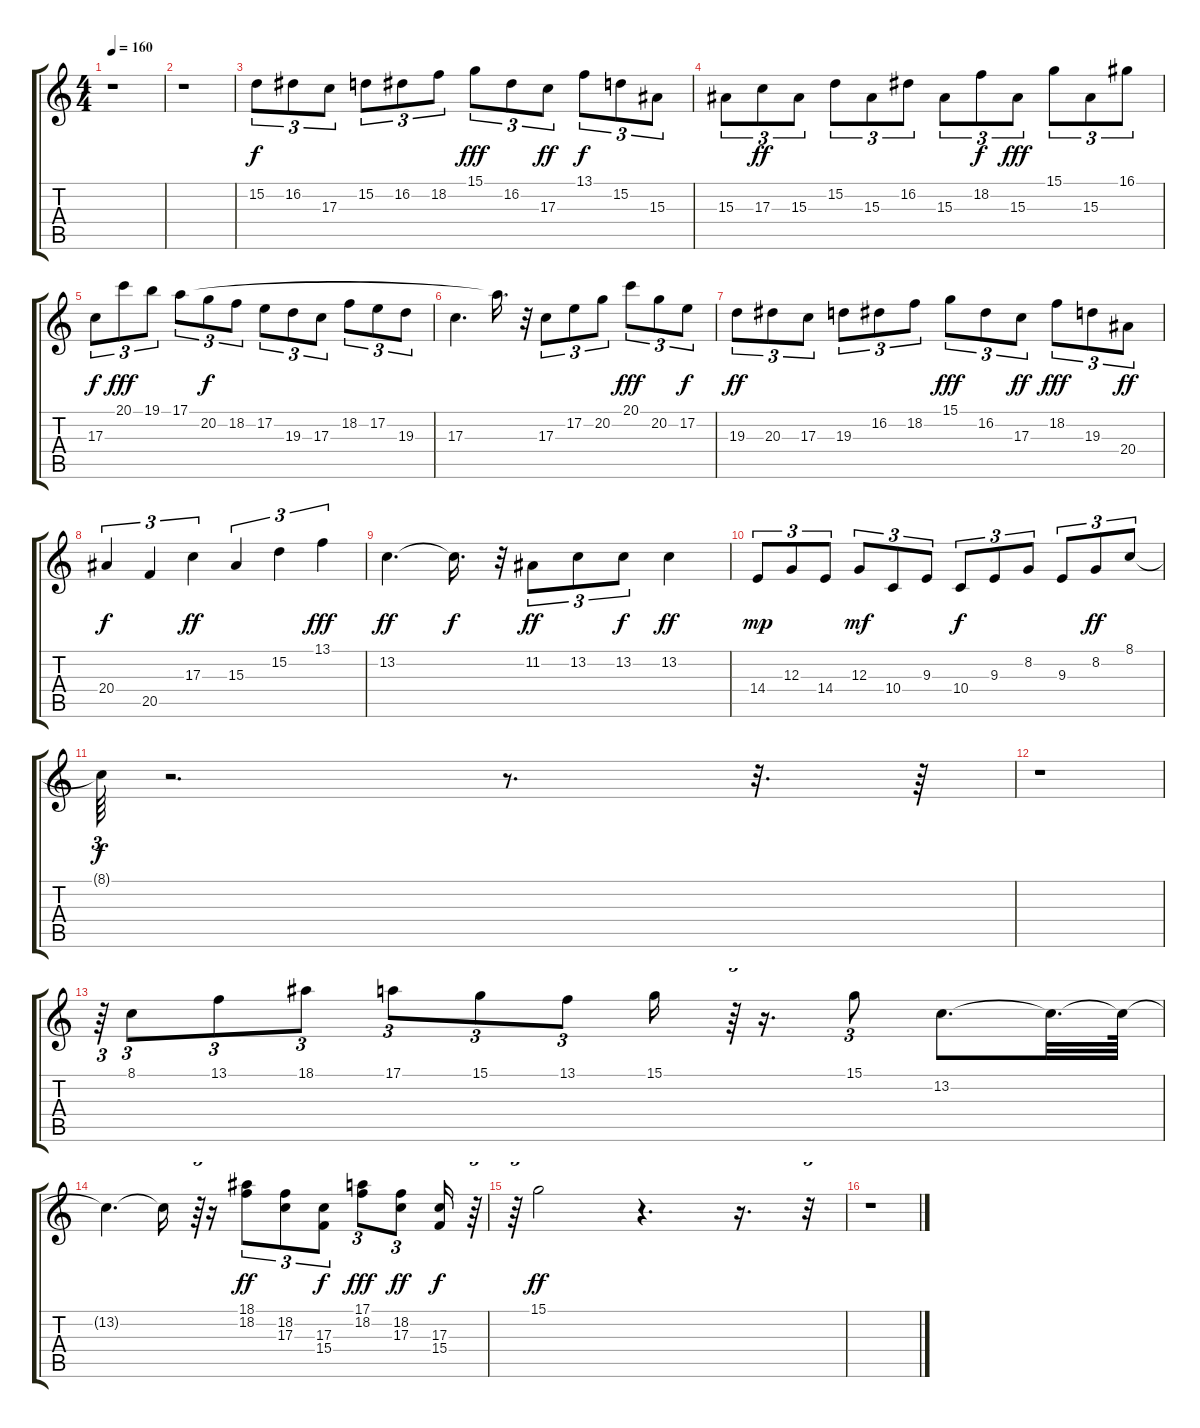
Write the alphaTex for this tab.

\track "" {instrument stringensemble1}
\staff {score tabs}
\tuning (E4 B3 G3 D3 A2 E2) {hide}
\ts (4 4)
\tempo 160
\clef g2
\ks c
r.1{dy ff} |
r.1 |
15.2.8{tu (3 2) dy f instrument stringensemble1} 16.2.8{tu (3 2)} 17.3.8{tu (3 2)} 15.2.8{tu (3 2)} 16.2.8{tu (3 2)} 18.2.8{tu (3 2)} 15.1.8{tu (3 2) dy fff} 16.2.8{tu (3 2)} 17.3.8{tu (3 2) dy ff} 13.1.8{tu (3 2) dy f} 15.2.8{tu (3 2)} 15.3.8{tu (3 2)} |
15.3.8{tu (3 2)} 17.3.8{tu (3 2) dy ff} 15.3.8{tu (3 2)} 15.2.8{tu (3 2)} 15.3.8{tu (3 2)} 16.2.8{tu (3 2)} 15.3.8{tu (3 2)} 18.2.8{tu (3 2) dy f} 15.3.8{tu (3 2) dy fff} 15.1.8{tu (3 2)} 15.3.8{tu (3 2)} 16.1.8{tu (3 2)} |
17.3.8{tu (3 2) dy f} 20.1.8{tu (3 2) dy fff} 19.1.8{tu (3 2)} 17.1.8{tu (3 2)} 20.2.8{tu (3 2) dy f} 18.2.8{tu (3 2)} 17.2.8{tu (3 2)} 19.3.8{tu (3 2)} 17.3.8{tu (3 2)} 18.2.8{tu (3 2)} 17.2.8{tu (3 2)} 19.3.8{tu (3 2)} |
17.3.4{d} 17.1{t}.16{d} r.32 17.3.8{tu (3 2)} 17.2.8{tu (3 2)} 20.2.8{tu (3 2)} 20.1.8{tu (3 2) dy fff} 20.2.8{tu (3 2)} 17.2.8{tu (3 2) dy f} |
19.3.8{tu (3 2) dy ff} 20.3.8{tu (3 2)} 17.3.8{tu (3 2)} 19.3.8{tu (3 2)} 16.2.8{tu (3 2)} 18.2.8{tu (3 2)} 15.1.8{tu (3 2) dy fff} 16.2.8{tu (3 2)} 17.3.8{tu (3 2) dy ff} 18.2.8{tu (3 2) dy fff} 19.3.8{tu (3 2)} 20.4.8{tu (3 2) dy ff} |
20.4.4{tu (3 2) dy f} 20.5.4{tu (3 2)} 17.3.4{tu (3 2) dy ff} 15.3.4{tu (3 2)} 15.2.4{tu (3 2)} 13.1.4{tu (3 2) dy fff} |
13.2.4{d dy ff} 13.2{t}.16{d dy f} r.32 11.2.8{tu (3 2) dy ff} 13.2.8{tu (3 2)} 13.2.8{tu (3 2) dy f} 13.2.4{dy ff} |
14.4.8{tu (3 2) dy mp} 12.3.8{tu (3 2)} 14.4.8{tu (3 2)} 12.3.8{tu (3 2) dy mf} 10.4.8{tu (3 2)} 9.3.8{tu (3 2)} 10.4.8{tu (3 2) dy f} 9.3.8{tu (3 2)} 8.2.8{tu (3 2)} 9.3.8{tu (3 2)} 8.2.8{tu (3 2) dy ff} 8.1.8{tu (3 2)} |
8.1{t}.64{tu (3 2) dy f} r.2{d} r.8{d} r.32{d} r.64 |
r.1 |
r.64{tu (3 2)} 8.1.8{tu (3 2) instrument stringensemble1} 13.1.8{tu (3 2)} 18.1.8{tu (3 2)} 17.1.8{tu (3 2)} 15.1.8{tu (3 2)} 13.1.8{tu (3 2)} 15.1.16 r.64{tu (3 2)} r.16{d} 15.1.8{tu (3 2)} 13.2.8{d} 13.2{t}.32{d} 13.2{t}.64 |
13.2{t}.4{d} 13.2{t}.16 r.64{tu (3 2)} r.16 (18.1 18.2).8{tu (3 2) dy ff} (18.2 17.3).8{tu (3 2)} (17.3 15.4).8{tu (3 2) dy f} (17.1 18.2).8{tu (3 2) dy fff} (18.2 17.3).8{tu (3 2) dy ff} (17.3 15.4).16{dy f} r.64{tu (3 2)} |
r.64{tu (3 2)} 15.1.2{dy ff} r.4{d} r.16{d} r.32{tu (3 2)} |
r.1
